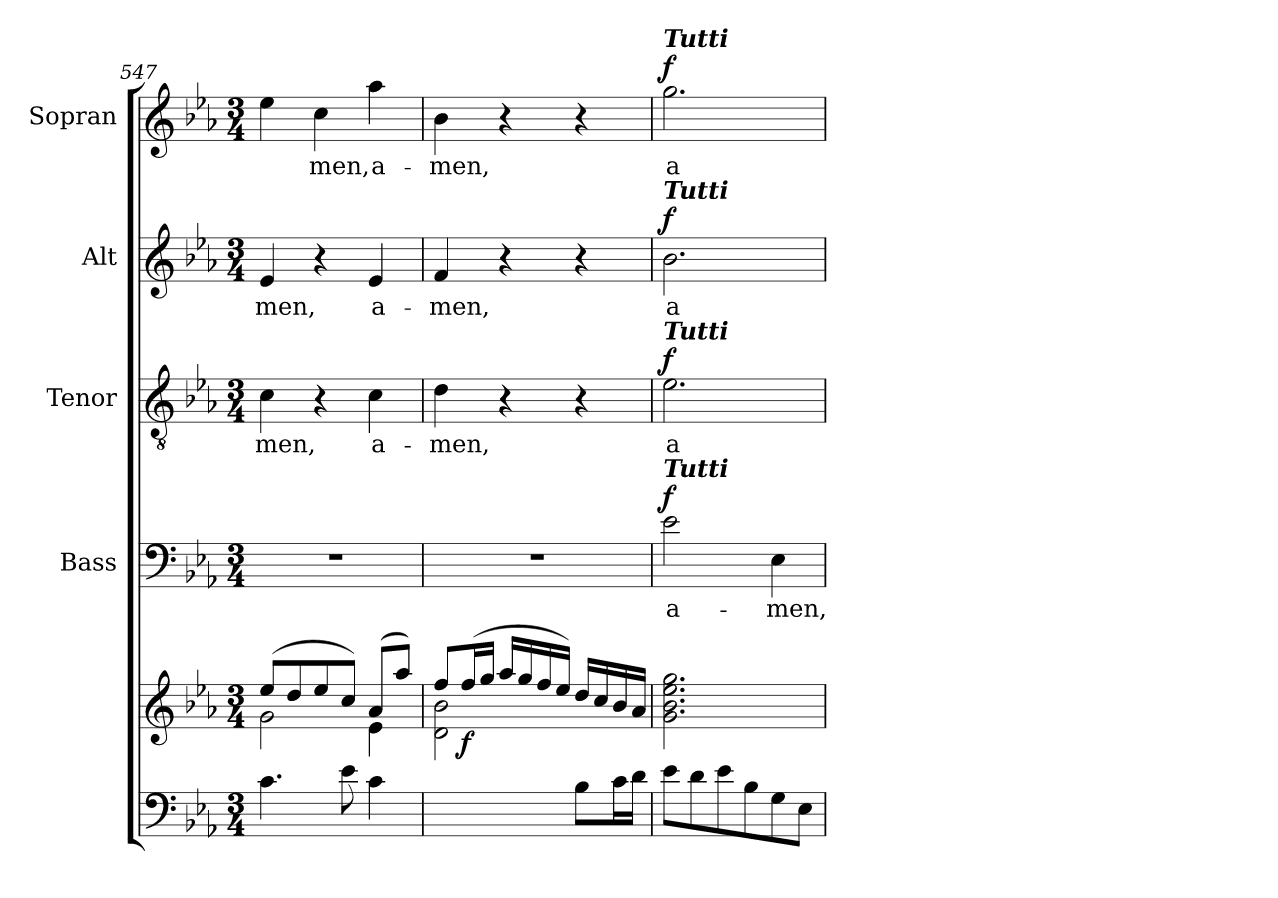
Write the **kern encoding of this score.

**kern	**kern	**dynam	**kern	**text	**dynam	**kern	**text	**dynam	**kern	**text	**dynam	**kern	**text	**dynam
*part5	*part5	*part5	*part4	*part4	*part4	*part3	*part3	*part3	*part2	*part2	*part2	*part1	*part1	*part1
*staff6	*staff5	*staff5/6	*staff4	*staff4	*staff4	*staff3	*staff3	*staff3	*staff2	*staff2	*staff2	*staff1	*staff1	*staff1
*	*	*	*I"Bass	*	*	*I"Tenor	*	*	*I"Alt	*	*	*I"Sopran	*	*
*	*	*	*I'B.	*	*	*I'T.	*	*	*I'A.	*	*	*I'S.	*	*
*clefF4	*clefG2	*	*clefF4	*	*	*clefGv2	*	*	*clefG2	*	*	*clefG2	*	*
*k[b-e-a-]	*k[b-e-a-]	*	*k[b-e-a-]	*	*	*k[b-e-a-]	*	*	*k[b-e-a-]	*	*	*k[b-e-a-]	*	*
*E-:	*E-:	*	*E-:	*	*	*E-:	*	*	*E-:	*	*	*E-:	*	*
*M3/4	*M3/4	*	*M3/4	*	*	*M3/4	*	*	*M3/4	*	*	*M3/4	*	*
=547	=547	=547	=547	=547	=547	=547	=547	=547	=547	=547	=547	=547	=547	=547
*	*^	*	*	*	*	*	*	*	*	*	*	*	*	*
!	!	!	!	!	!	!	!	!LO:LY:b	!	!	!LO:LY:b	!	!	!	!
4.c\	(>8ee-/L	2g\	.	2.r	.	.	4c\	-men,	.	4e-/	-men,	.	4ee-\	.	.
.	8dd/	.	.	.	.	.	.	.	.	.	.	.	.	.	.
!	!	!	!	!	!	!	!	!	!	!	!	!	!	!LO:LY:b	!
.	8ee-/	.	.	.	.	.	4r	.	.	4r	.	.	4cc\	-men,	.
8e-\	8cc/J)	.	.	.	.	.	.	.	.	.	.	.	.	.	.
!	!	!	!	!	!	!	!	!LO:LY:b	!	!	!LO:LY:b	!	!	!LO:LY:b	!
4c\	(>8a-/L	4e-\	.	.	.	.	4c\	a-	.	4e-/	a-	.	4aa-\	a-	.
.	8aa-/J)	.	.	.	.	.	.	.	.	.	.	.	.	.	.
=548	=548	=548	=548	=548	=548	=548	=548	=548	=548	=548	=548	=548	=548	=548	=548
!	!	!	!	!	!	!	!	!LO:LY:b	!	!	!LO:LY:b	!	!	!LO:LY:b	!
2ryy	8ff/L	2d\ 2b-\	.	2.r	.	.	4d\	-men,	.	4f/	-men,	.	4b-\	-men,	.
!	!	!	!LO:DY:b	!	!	!	!	!	!	!	!	!	!	!	!
.	(<16ff/L	.	f	.	.	.	.	.	.	.	.	.	.	.	.
.	16gg/JJ	.	.	.	.	.	.	.	.	.	.	.	.	.	.
.	16aa-/LL	.	.	.	.	.	4r	.	.	4r	.	.	4r	.	.
.	16gg/	.	.	.	.	.	.	.	.	.	.	.	.	.	.
.	16ff/	.	.	.	.	.	.	.	.	.	.	.	.	.	.
.	16ee-/JJ)	.	.	.	.	.	.	.	.	.	.	.	.	.	.
8B-\L	16dd/LL	4ryy	.	.	.	.	4r	.	.	4r	.	.	4r	.	.
.	16cc/	.	.	.	.	.	.	.	.	.	.	.	.	.	.
16c\L	16b-/	.	.	.	.	.	.	.	.	.	.	.	.	.	.
16d\JJ	16a-/JJ	.	.	.	.	.	.	.	.	.	.	.	.	.	.
*	*v	*v	*	*	*	*	*	*	*	*	*	*	*	*	*
=549	=549	=549	=549	=549	=549	=549	=549	=549	=549	=549	=549	=549	=549	=549
!	!	!	!	!	!	!	!	!	!	!	!	!LO:TX:a:Bi:t=Tutti	!	!
!	!	!	!	!	!	!	!	!	!LO:TX:a:Bi:t=Tutti	!	!	!	!	!
!	!	!	!	!	!	!LO:TX:a:Bi:t=Tutti	!	!	!	!	!	!	!	!
!	!	!	!LO:TX:a:Bi:t=Tutti	!	!	!	!	!	!	!	!	!	!	!
!	!	!	!	!LO:LY:b	!LO:DY:a	!	!LO:LY:b	!LO:DY:a	!	!LO:LY:b	!LO:DY:a	!	!LO:LY:b	!LO:DY:a
8e-\L	2.g\ 2.b-\ 2.ee-\ 2.gg\	.	2e-\	a-	f	2.e-\	a-	f	2.b-\	a-	f	2.gg\	a-	f
8d\	.	.	.	.	.	.	.	.	.	.	.	.	.	.
8e-\	.	.	.	.	.	.	.	.	.	.	.	.	.	.
8B-\	.	.	.	.	.	.	.	.	.	.	.	.	.	.
!	!	!	!	!LO:LY:b	!	!	!	!	!	!	!	!	!	!
8G\	.	.	4E-\	-men,	.	.	.	.	.	.	.	.	.	.
8E-\J	.	.	.	.	.	.	.	.	.	.	.	.	.	.
=	=	=	=	=	=	=	=	=	=	=	=	=	=	=
*-	*-	*-	*-	*-	*-	*-	*-	*-	*-	*-	*-	*-	*-	*-
